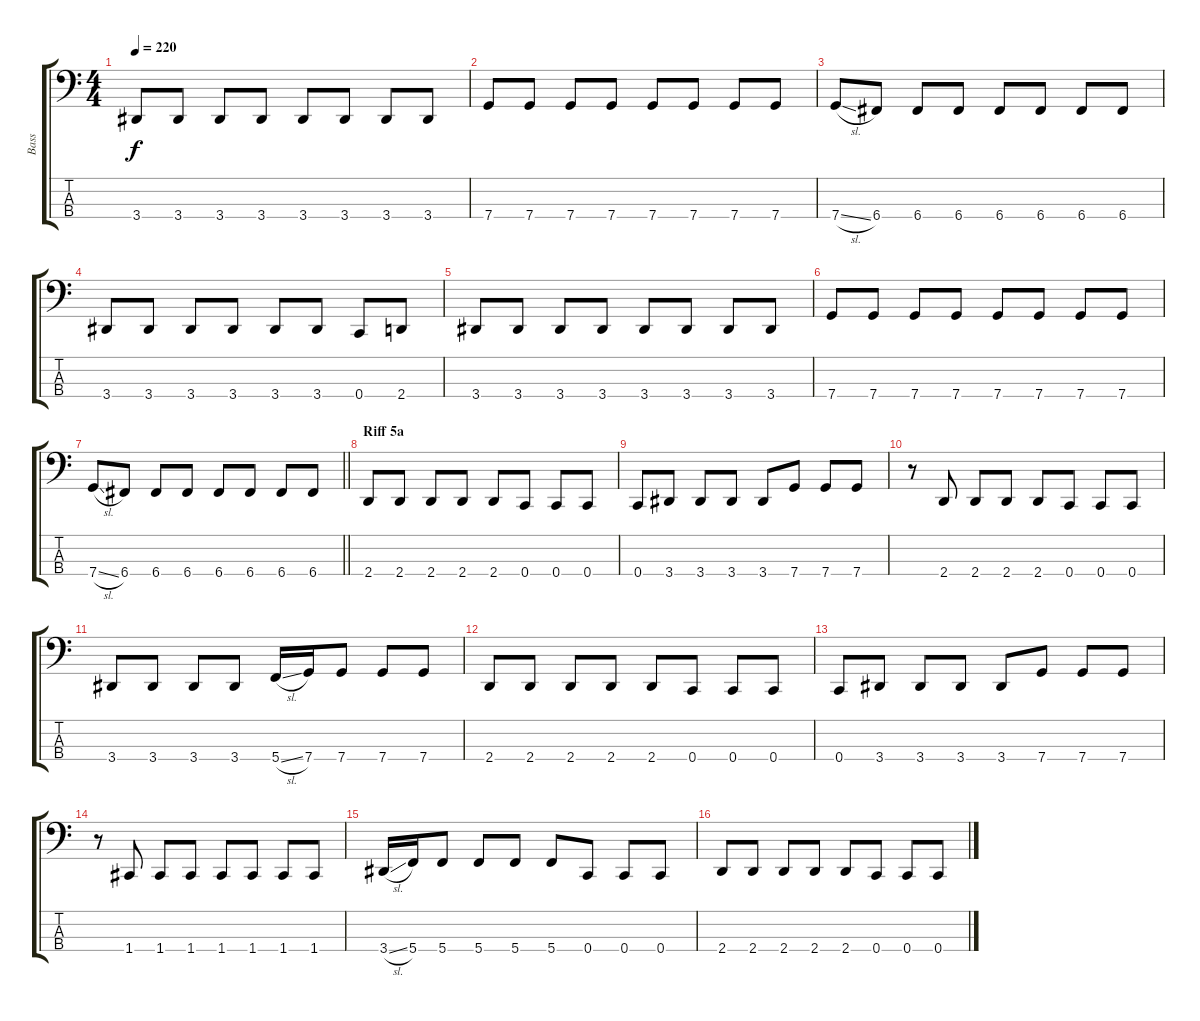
\track ("Bass" "Bass") {instrument electricbassfinger}
\staff {score tabs}
\tuning (Eb2 Bb1 F1 C1) {hide}
\ts (4 4)
\tempo 220
\clef f4
\ks c
3.4.8{dy f} 3.4.8 3.4.8 3.4.8 3.4.8 3.4.8 3.4.8 3.4.8 |
7.4.8 7.4.8 7.4.8 7.4.8 7.4.8 7.4.8 7.4.8 7.4.8 |
7.4{sl}.8 6.4.8 6.4.8 6.4.8 6.4.8 6.4.8 6.4.8 6.4.8 |
3.4.8 3.4.8 3.4.8 3.4.8 3.4.8 3.4.8 0.4.8 2.4.8 |
3.4.8 3.4.8 3.4.8 3.4.8 3.4.8 3.4.8 3.4.8 3.4.8 |
7.4.8 7.4.8 7.4.8 7.4.8 7.4.8 7.4.8 7.4.8 7.4.8 |
\barLineRight lightlight
7.4{sl}.8 6.4.8 6.4.8 6.4.8 6.4.8 6.4.8 6.4.8 6.4.8 |
\section ("" "Riff 5a")
2.4.8 2.4.8 2.4.8 2.4.8 2.4.8 0.4.8 0.4.8 0.4.8 |
0.4.8 3.4.8 3.4.8 3.4.8 3.4.8 7.4.8 7.4.8 7.4.8 |
r.8 2.4.8 2.4.8 2.4.8 2.4.8 0.4.8 0.4.8 0.4.8 |
3.4.8 3.4.8 3.4.8 3.4.8 5.4{sl}.16 7.4.16 7.4.8 7.4.8 7.4.8 |
2.4.8 2.4.8 2.4.8 2.4.8 2.4.8 0.4.8 0.4.8 0.4.8 |
0.4.8 3.4.8 3.4.8 3.4.8 3.4.8 7.4.8 7.4.8 7.4.8 |
r.8 1.4.8 1.4.8 1.4.8 1.4.8 1.4.8 1.4.8 1.4.8 |
3.4{sl}.16 5.4.16 5.4.8 5.4.8 5.4.8 5.4.8 0.4.8 0.4.8 0.4.8 |
2.4.8 2.4.8 2.4.8 2.4.8 2.4.8 0.4.8 0.4.8 0.4.8
